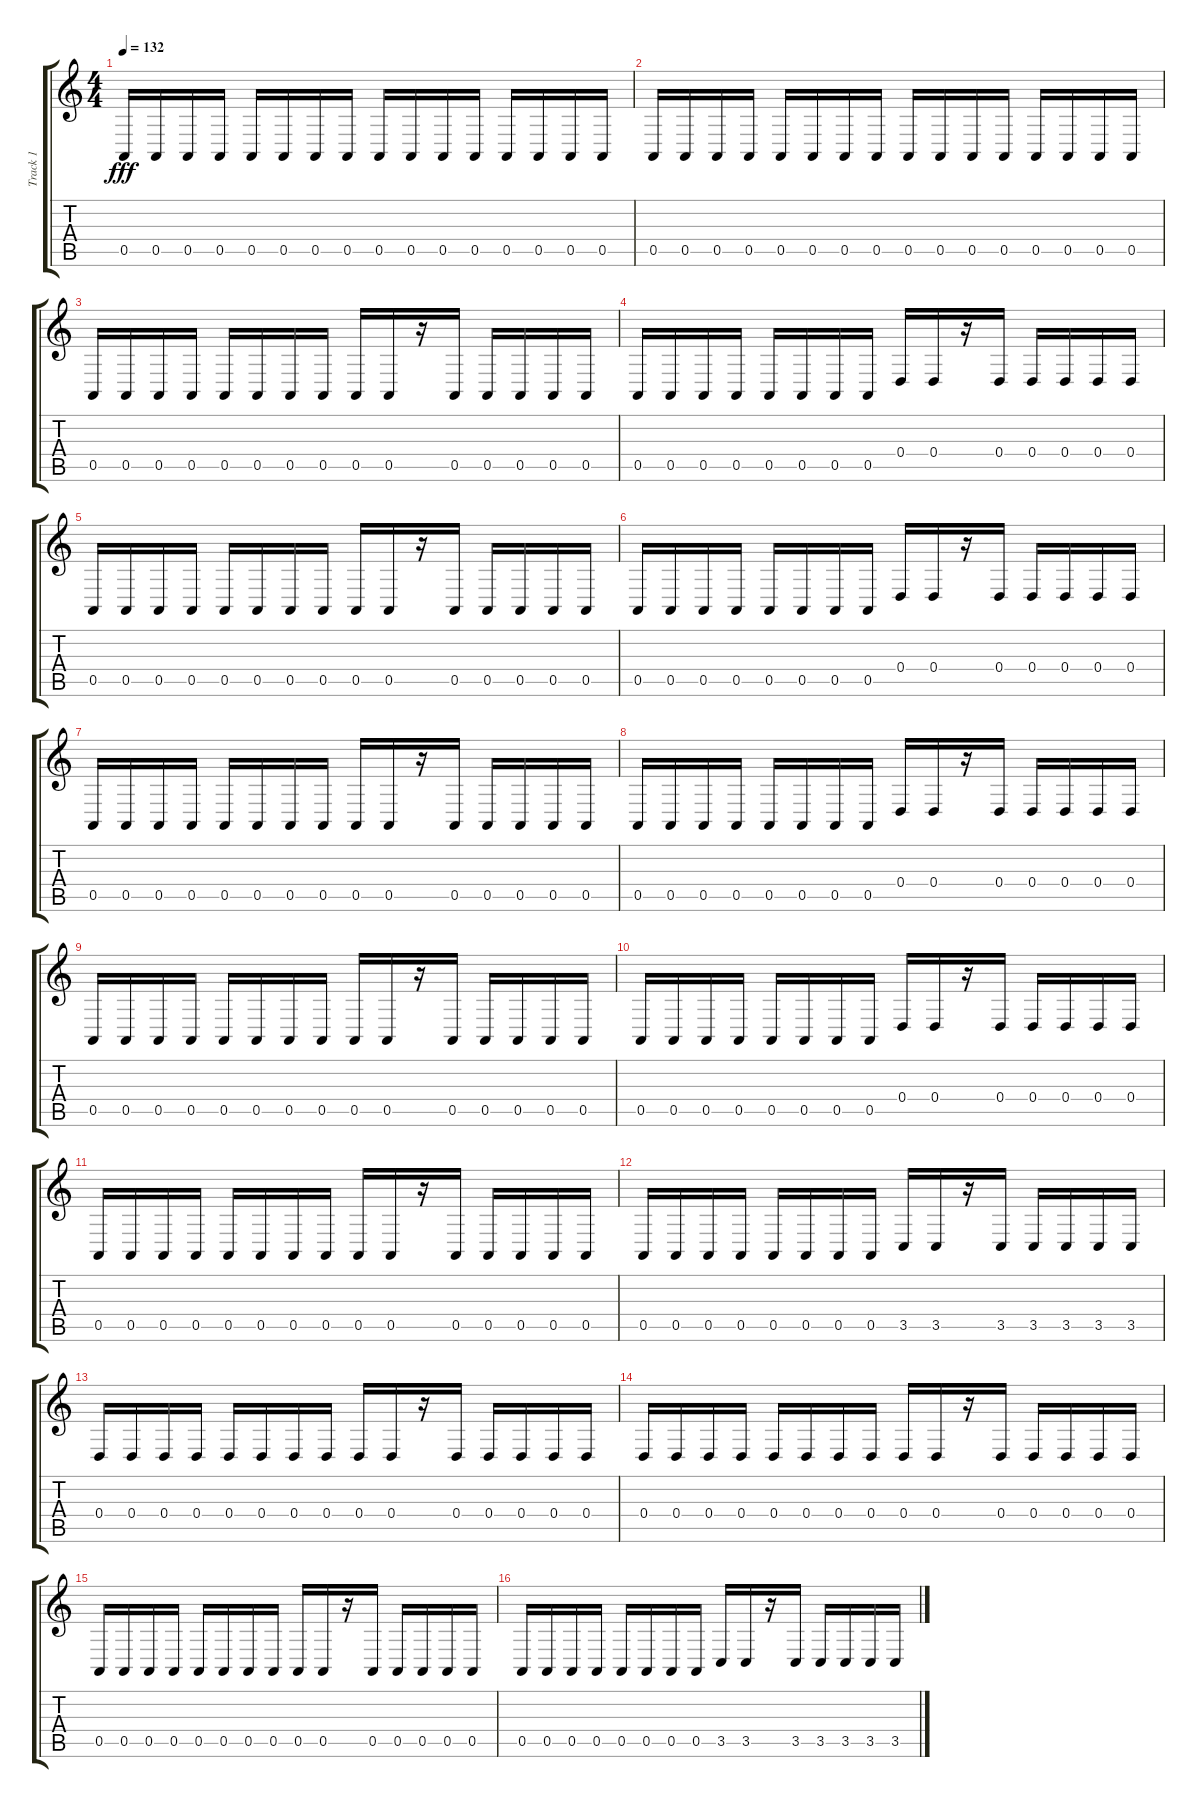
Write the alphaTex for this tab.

\track ("Track 1" "Track 1") {instrument brightacousticpiano}
\staff {score tabs}
\tuning (E4 B3 G3 D3 A2 E2) {hide}
\ts (4 4)
\tempo 132
\clef g2
\ks c
0.5.16{dy fff} 0.5.16 0.5.16 0.5.16 0.5.16 0.5.16 0.5.16 0.5.16 0.5.16 0.5.16 0.5.16 0.5.16 0.5.16 0.5.16 0.5.16 0.5.16 |
0.5.16 0.5.16 0.5.16 0.5.16 0.5.16 0.5.16 0.5.16 0.5.16 0.5.16 0.5.16 0.5.16 0.5.16 0.5.16 0.5.16 0.5.16 0.5.16 |
0.5.16 0.5.16 0.5.16 0.5.16 0.5.16 0.5.16 0.5.16 0.5.16 0.5.16 0.5.16 r.16 0.5.16 0.5.16 0.5.16 0.5.16 0.5.16 |
0.5.16 0.5.16 0.5.16 0.5.16 0.5.16 0.5.16 0.5.16 0.5.16 0.4.16 0.4.16 r.16 0.4.16 0.4.16 0.4.16 0.4.16 0.4.16 |
0.5.16 0.5.16 0.5.16 0.5.16 0.5.16 0.5.16 0.5.16 0.5.16 0.5.16 0.5.16 r.16 0.5.16 0.5.16 0.5.16 0.5.16 0.5.16 |
0.5.16 0.5.16 0.5.16 0.5.16 0.5.16 0.5.16 0.5.16 0.5.16 0.4.16 0.4.16 r.16 0.4.16 0.4.16 0.4.16 0.4.16 0.4.16 |
0.5.16 0.5.16 0.5.16 0.5.16 0.5.16 0.5.16 0.5.16 0.5.16 0.5.16 0.5.16 r.16 0.5.16 0.5.16 0.5.16 0.5.16 0.5.16 |
0.5.16 0.5.16 0.5.16 0.5.16 0.5.16 0.5.16 0.5.16 0.5.16 0.4.16 0.4.16 r.16 0.4.16 0.4.16 0.4.16 0.4.16 0.4.16 |
0.5.16 0.5.16 0.5.16 0.5.16 0.5.16 0.5.16 0.5.16 0.5.16 0.5.16 0.5.16 r.16 0.5.16 0.5.16 0.5.16 0.5.16 0.5.16 |
0.5.16 0.5.16 0.5.16 0.5.16 0.5.16 0.5.16 0.5.16 0.5.16 0.4.16 0.4.16 r.16 0.4.16 0.4.16 0.4.16 0.4.16 0.4.16 |
0.5.16 0.5.16 0.5.16 0.5.16 0.5.16 0.5.16 0.5.16 0.5.16 0.5.16 0.5.16 r.16 0.5.16 0.5.16 0.5.16 0.5.16 0.5.16 |
0.5.16 0.5.16 0.5.16 0.5.16 0.5.16 0.5.16 0.5.16 0.5.16 3.5.16 3.5.16 r.16 3.5.16 3.5.16 3.5.16 3.5.16 3.5.16 |
0.4.16 0.4.16 0.4.16 0.4.16 0.4.16 0.4.16 0.4.16 0.4.16 0.4.16 0.4.16 r.16 0.4.16 0.4.16 0.4.16 0.4.16 0.4.16 |
0.4.16 0.4.16 0.4.16 0.4.16 0.4.16 0.4.16 0.4.16 0.4.16 0.4.16 0.4.16 r.16 0.4.16 0.4.16 0.4.16 0.4.16 0.4.16 |
0.5.16 0.5.16 0.5.16 0.5.16 0.5.16 0.5.16 0.5.16 0.5.16 0.5.16 0.5.16 r.16 0.5.16 0.5.16 0.5.16 0.5.16 0.5.16 |
0.5.16 0.5.16 0.5.16 0.5.16 0.5.16 0.5.16 0.5.16 0.5.16 3.5.16 3.5.16 r.16 3.5.16 3.5.16 3.5.16 3.5.16 3.5.16
